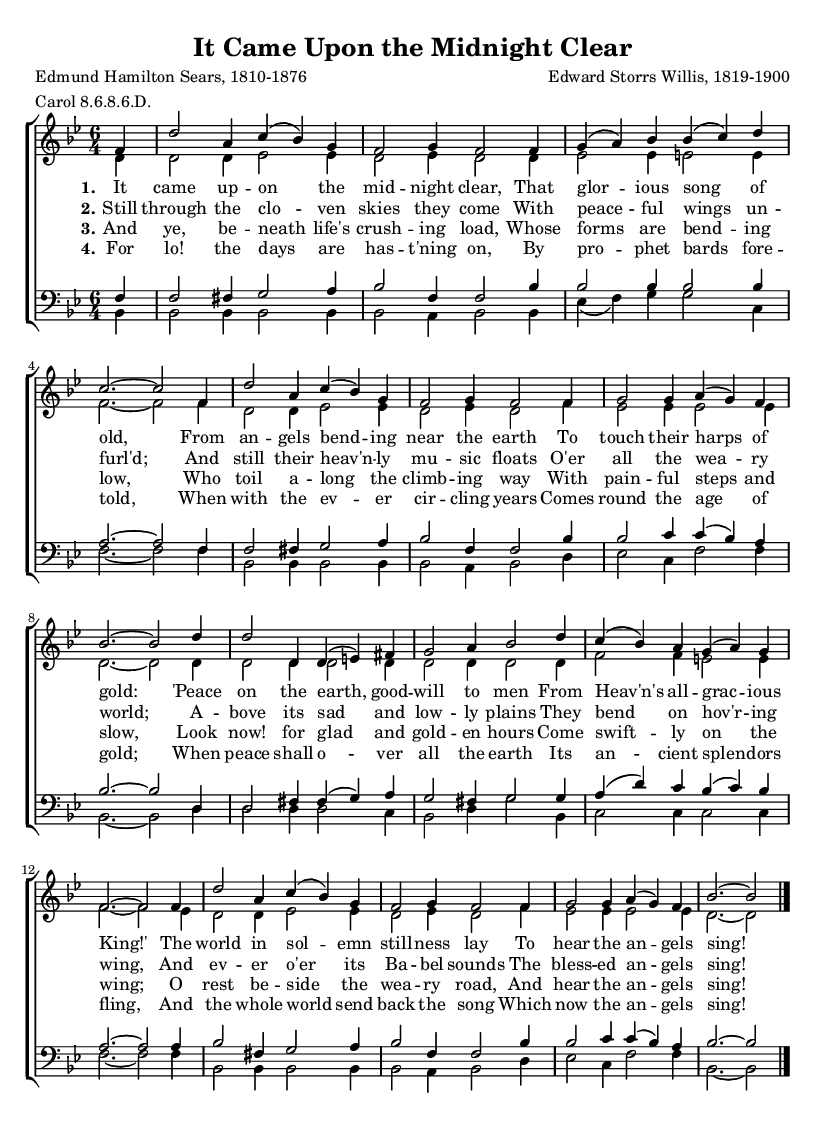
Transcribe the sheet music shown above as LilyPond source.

\header {
  filename = "it_came.ly"
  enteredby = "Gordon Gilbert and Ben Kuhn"
  composer = "Edward Storrs Willis, 1819-1900"
  poet = "Edmund Hamilton Sears, 1810-1876"
  date=""
  title = "It Came Upon the Midnight Clear"
  metre = "Carol 8.6.8.6.D."
  meter = \metre
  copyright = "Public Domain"
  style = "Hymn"
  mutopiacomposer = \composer
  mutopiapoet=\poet
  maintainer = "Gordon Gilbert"
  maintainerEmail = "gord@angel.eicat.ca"
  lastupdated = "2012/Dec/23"
}

\version "2.14.2"

\include "header.ly"

global= {
  \preamble
  \time 6/4
  \key a \major

  \partial 4
}

sop = \context Voice = "sop"    {
  \voiceOne
  \relative c' {
	e4 cis'2 gis4 b( a) fis e2 fis4 e2
	e4 fis( gis) a a( b) cis b2. ~ b2
	e,4 cis'2 gis4 b( a) fis e2 fis4 e2
	e4 fis2 fis4 gis( fis) e a2. ~ a2
	cis4 cis2 cis,4 cis( dis) eis fis2 gis4 a2
	cis4 b( a) gis fis( gis) fis e2. ~ e2
	e4 cis'2 gis4 b( a) fis e2 fis4 e2
	e4 fis2 fis4 gis( fis) e a2. ~ a2 \bar "|."
  }}

alto=\context Voice = "alto"   {
  \voiceTwo
  \relative c' {
	cis4 cis2 cis4 d2 d4 cis2 d4 cis2
	cis4 d2 d4 dis2 dis4 e2. ~ e2
	e4 cis2 cis4 d2 d4 cis2 d4 cis2
	e4 d2 d4 d2 d4 cis2. ~ cis2
	cis4 cis2 cis4 cis2 cis4 cis2 cis4 cis2
	cis4 e2 e4 dis2 dis4 e2. ~ e2
	d4 cis2 cis4 d2 d4 cis2 d4 cis2
	e4 d2 d4 d2 d4 cis2. ~ cis2
  }}

tenor = \context Voice = "tenor"   {
  \voiceOne
  \relative c' {
	e,4 e2 eis4 fis2 gis4 a2 e4 e2
	a4 a2 a4  a2 a4 gis2. ~ gis2
	e4 e2 eis4 fis2 gis4 a2 e4 e2
	a4 a2 b4 b( a) gis a2. ~ a2
	cis,4 cis2 eis4 eis( fis) gis fis2 eis4 fis2
	fis4 gis( cis) b a( b) a gis2. ~ gis2
	gis4 a2 eis4 fis2 gis4 a2 e4 e2
	a4 a2 b4 b( a) gis a2. ~ a2
  }}

bass = \context Voice = "bass"   {
  \voiceTwo
  \relative c' {
	a,4 a2 a4 a2 a4 a2 gis4 a2
	a4 d( e) fis fis2 b,4 e2. ~ e2
	e4 a,2 a4 a2 a4 a2 gis4 a2
	cis4 d2 b4 e2 e4 a,2. ~ a2
	cis4 cis2 cis4 cis2 b4 a2 cis4 fis2
	a,4 b2 b4 b2 b4 e2. ~ e2
	e4 a,2 a4 a2 a4 a2 gis4 a2
	cis4 d2 b4 e2 e4 a,2. ~ a2
  }}
accomp=\chordmode {

}

stanzaa = \lyricmode {
  It came up -- on the mid -- night clear,
  That glor -- ious song of old,
  From an -- gels bend -- ing near the earth
  To touch their harps of gold:
  'Peace on the earth, good -- will to men
  From Heav'n's all -- grac -- ious King!'
  The world in sol -- emn still -- ness lay
  To hear the an -- gels sing!
}

stanzab = \lyricmode {
  Still through the clo -- ven skies they come
  With peace -- ful wings un -- furl'd;
  And still their heav'n -- ly mu -- sic floats
  O'er all the wea -- ry world;
  A -- bove its sad and low -- ly plains
  They bend on hov'r -- ing wing,
  And ev -- er o'er its Ba -- bel sounds
  The bless -- ed an -- gels sing!
}

stanzac = \lyricmode {
  And ye, be -- neath life's crush -- ing load,
  Whose forms are bend -- ing low,
  Who toil a -- long the climb -- ing way
  With pain -- ful steps and slow,
  Look now! for glad and gold -- en hours
  Come swift -- ly on the wing;
  O rest be -- side the wea -- ry road,
  And hear the an -- gels sing!
}

stanzad = \lyricmode {
  For lo! the days are has -- t'ning on,
  By pro -- phet bards fore -- told,
  When with the ev -- er cir -- cling years
  Comes round the age of gold;
  When peace shall o -- ver all the earth
  Its an -- cient splen -- dors fling,
  And the whole world send back the song
  Which now the an -- gels sing!
}
stanzae = \lyricmode {

}
stanzaf = \lyricmode {

}

\score {	\transpose a bes
  \context ChoirStaff <<
    \context ChordNames \accomp
    \unset ChoirStaff.melismaBusyProperties
    \context Staff ="upper"  { \clef "G" <<
      \global
      \sop
      \alto
    >>}

    \lyricsto "sop" \context Lyrics = "stanza-1" {
      \set stanza = "1."
      \stanzaa }
    \lyricsto "sop" \context Lyrics = "stanza-2" {
      \set stanza = "2."
      \stanzab }
    \lyricsto "sop" \context Lyrics = "stanza-3" {
      \set stanza = "3."
      \stanzac }
    \lyricsto "sop" \context Lyrics = "stanza-4" {
      \set stanza = "4."
        \stanzad }
                                %	\lyricsto "sop" \context Lyrics = "stanza-5" {
                                %		\set stanza = "5."
                                %			\stanzae }
                                %	\lyricsto "sop" \context Lyrics = "stanza-6" {
                                %		\set stanza = "6."
                                %			\stanzaf }
    \context Staff = "lower"  { \clef "F"<<
      \global
      \tenor
      \bass
    >>}
  >>
}
